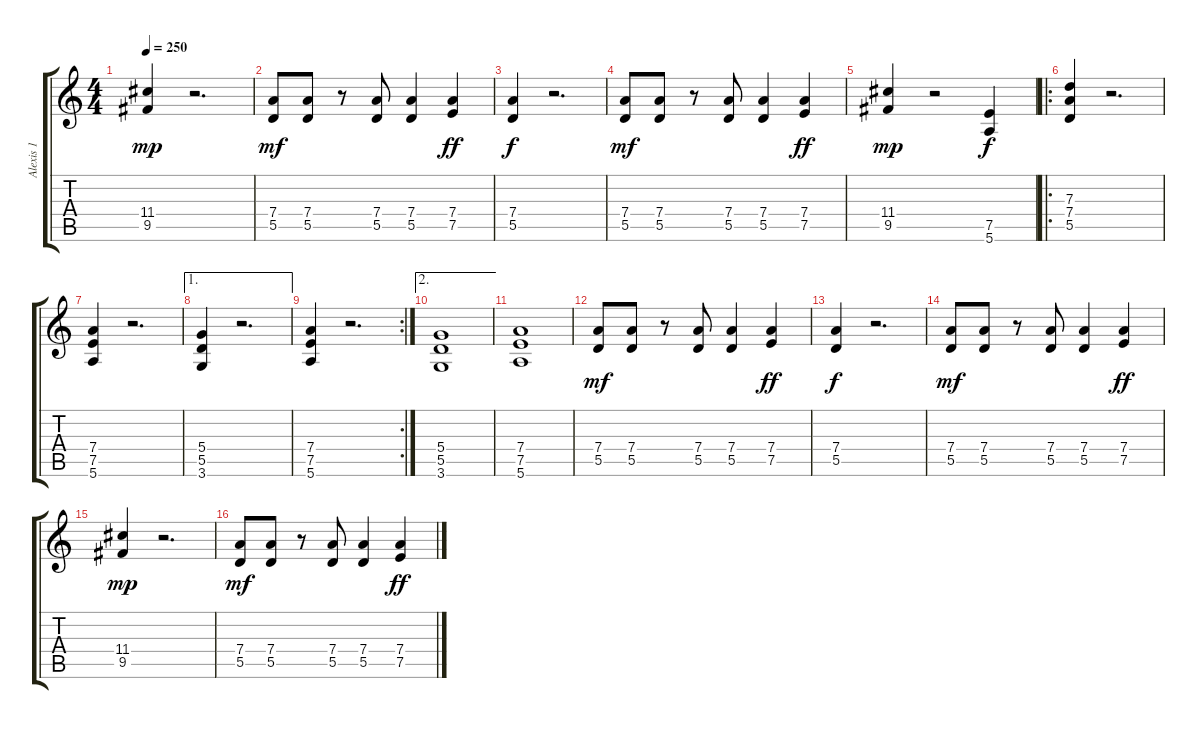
\track ("Alexis 1" "Alexis 1") {instrument distortionguitar}
\staff {score tabs}
\tuning (E4 B3 G3 D3 A2 E2) {hide}
\ts (4 4)
\tempo 250
\clef g2
\ks c
(11.4 9.5).4{dy mp} r.2{d} |
(7.4 5.5).8{dy mf} (7.4 5.5).8 r.8 (7.4 5.5).8 (7.4 5.5).4 (7.4 7.5).4{dy ff} |
(7.4 5.5).4{dy f} r.2{d} |
(7.4 5.5).8{dy mf} (7.4 5.5).8 r.8 (7.4 5.5).8 (7.4 5.5).4 (7.4 7.5).4{dy ff} |
(11.4 9.5).4{dy mp} r.2 (7.5 5.6).4{dy f} |
\ro
(7.3 7.4 5.5).4 r.2{d} |
(7.4 7.5 5.6).4 r.2{d} |
\ae 1
(5.4 5.5 3.6).4 r.2{d} |
\rc 2
(7.4 7.5 5.6).4 r.2{d} |
\ae 2
(5.4 5.5 3.6).1 |
(7.4 7.5 5.6).1 |
(7.4 5.5).8{dy mf} (7.4 5.5).8 r.8 (7.4 5.5).8 (7.4 5.5).4 (7.4 7.5).4{dy ff} |
(7.4 5.5).4{dy f} r.2{d} |
(7.4 5.5).8{dy mf} (7.4 5.5).8 r.8 (7.4 5.5).8 (7.4 5.5).4 (7.4 7.5).4{dy ff} |
(11.4 9.5).4{dy mp} r.2{d} |
(7.4 5.5).8{dy mf} (7.4 5.5).8 r.8 (7.4 5.5).8 (7.4 5.5).4 (7.4 7.5).4{dy ff}
